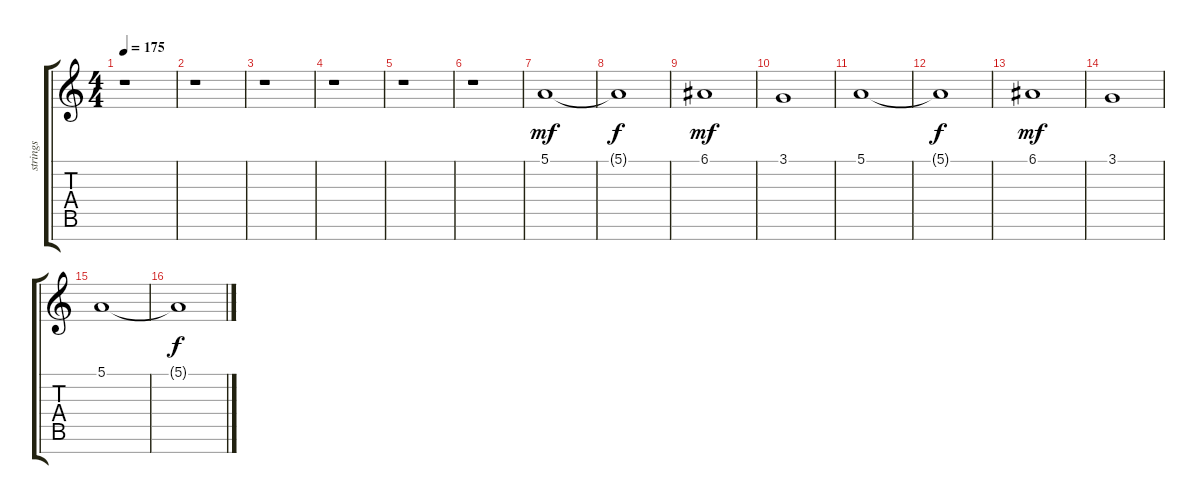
\track ("strings" "strings") {instrument stringensemble1}
\staff {score tabs}
\tuning (E4 B3 G3 D3 A2 E2 B1) {hide}
\ts (4 4)
\tempo 175
\clef g2
\ks c
r.1{dy f} |
r.1 |
r.1 |
r.1 |
r.1 |
r.1 |
5.1.1{dy mf} |
5.1{t}.1{dy f} |
6.1.1{dy mf} |
3.1.1 |
5.1.1 |
5.1{t}.1{dy f} |
6.1.1{dy mf} |
3.1.1 |
5.1.1 |
5.1{t}.1{dy f}
